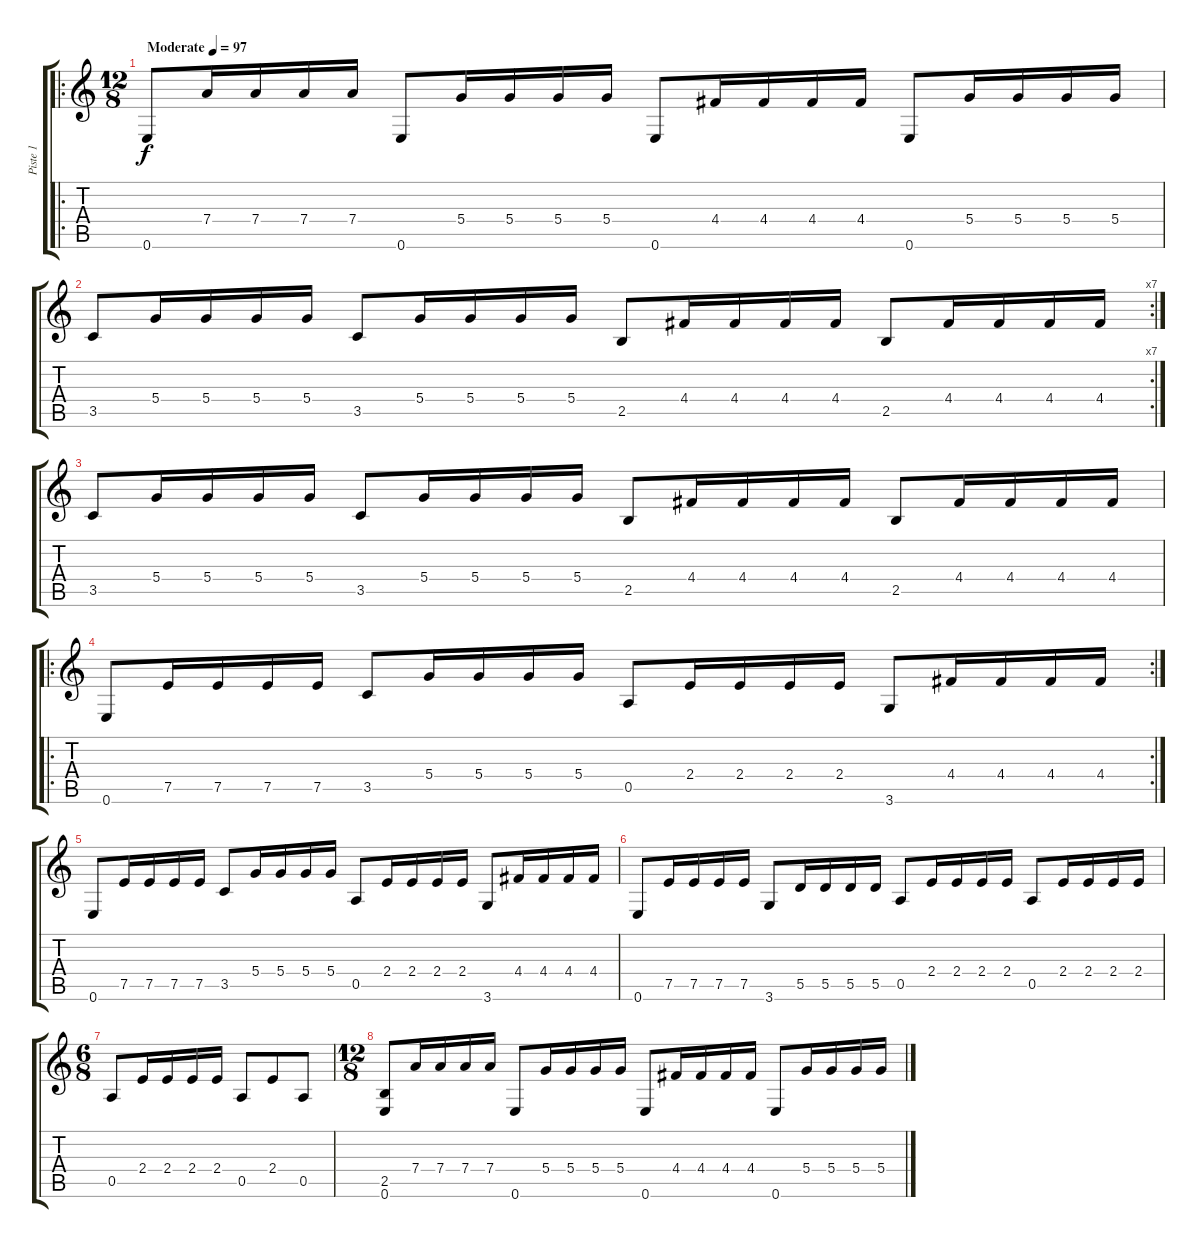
\track ("Piste 1" "Piste 1") {instrument acousticguitarsteel}
\staff {score tabs}
\tuning (E4 B3 G3 D3 A2 E2) {hide}
\ro
\ts (12 8)
\tempo (97 "Moderate")
\clef g2
\ks c
0.6.8{dy f instrument acousticguitarsteel} 7.4.16 7.4.16 7.4.16 7.4.16 0.6.8 5.4.16 5.4.16 5.4.16 5.4.16 0.6.8 4.4.16 4.4.16 4.4.16 4.4.16 0.6.8 5.4.16 5.4.16 5.4.16 5.4.16 |
\rc 7
3.5.8 5.4.16 5.4.16 5.4.16 5.4.16 3.5.8 5.4.16 5.4.16 5.4.16 5.4.16 2.5.8 4.4.16 4.4.16 4.4.16 4.4.16 2.5.8 4.4.16 4.4.16 4.4.16 4.4.16 |
3.5.8 5.4.16 5.4.16 5.4.16 5.4.16 3.5.8 5.4.16 5.4.16 5.4.16 5.4.16 2.5.8 4.4.16 4.4.16 4.4.16 4.4.16 2.5.8 4.4.16 4.4.16 4.4.16 4.4.16 |
\ro
\rc 2
0.6.8 7.5.16 7.5.16 7.5.16 7.5.16 3.5.8 5.4.16 5.4.16 5.4.16 5.4.16 0.5.8 2.4.16 2.4.16 2.4.16 2.4.16 3.6.8 4.4.16 4.4.16 4.4.16 4.4.16 |
0.6.8 7.5.16 7.5.16 7.5.16 7.5.16 3.5.8 5.4.16 5.4.16 5.4.16 5.4.16 0.5.8 2.4.16 2.4.16 2.4.16 2.4.16 3.6.8 4.4.16 4.4.16 4.4.16 4.4.16 |
0.6.8 7.5.16 7.5.16 7.5.16 7.5.16 3.6.8 5.5.16 5.5.16 5.5.16 5.5.16 0.5.8 2.4.16 2.4.16 2.4.16 2.4.16 0.5.8 2.4.16 2.4.16 2.4.16 2.4.16 |
\ts (6 8)
0.5.8 2.4.16 2.4.16 2.4.16 2.4.16 0.5.8 2.4.8 0.5.8 |
\ts (12 8)
(2.5 0.6).8 7.4.16 7.4.16 7.4.16 7.4.16 0.6.8 5.4.16 5.4.16 5.4.16 5.4.16 0.6.8 4.4.16 4.4.16 4.4.16 4.4.16 0.6.8 5.4.16 5.4.16 5.4.16 5.4.16
